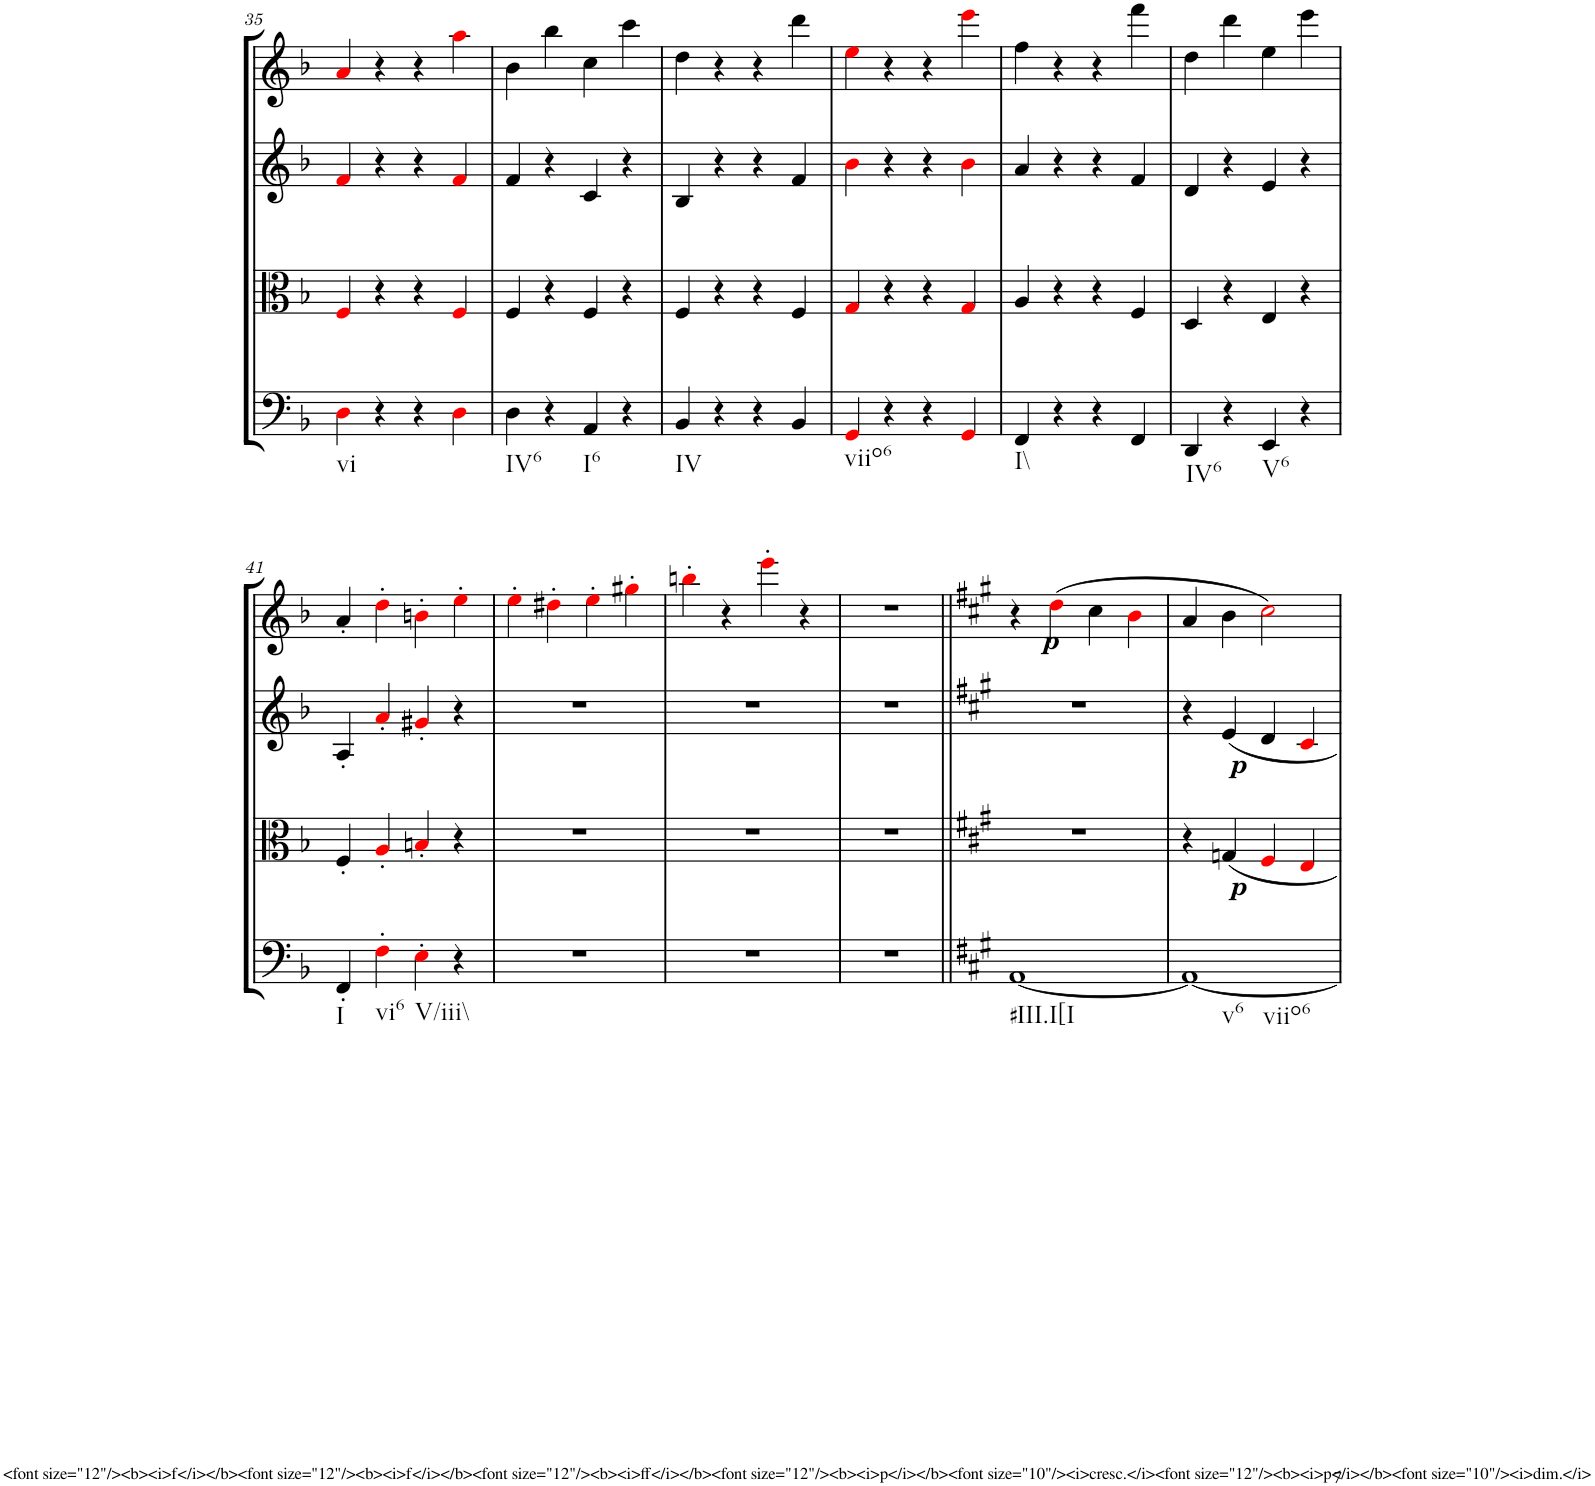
**kern	**kern	**kern	**kern
*part4	*part3	*part2	*part1
*staff4	*staff3	*staff2	*staff1
*I"Cello	*I"Viola	*I"2nd Violin	*I"1st Violin
*	*I'Vla	*I'Vln	*I'Vln
!!LO:PB:g=z
*clefF4	*clefC3	*clefG2	*clefG2
*k[b-]	*k[b-]	*k[b-]	*k[b-]
*F:	*F:	*F:	*F:
*M4/4	*M4/4	*M4/4	*M4/4
*met(c)	*met(c)	*met(c)	*met(c)
=35	=35	=35	=35
!LO:TX:b:t=vi	!	!	!
4Di\	4Fi/	4fi/	4ai/
4r	4r	4r	4r
4r	4r	4r	4r
4Di\	4Fi/	4fi/	4aai\
=36	=36	=36	=36
!LO:TX:b:t=IV6	!	!	!
4D\	4F/	4f/	4b-\
4r	4r	4r	4bb-\
!LO:TX:b:t=I6	!	!	!
4AA/	4F/	4c/	4cc\
4r	4r	4r	4ccc\
=37	=37	=37	=37
!LO:TX:b:t=IV	!	!	!
4BB-/	4F/	4B-/	4dd\
4r	4r	4r	4r
4r	4r	4r	4r
4BB-/	4F/	4f/	4ddd\
=38	=38	=38	=38
!LO:TX:b:t=viio6	!	!	!
4GGi/	4Gi/	4b-i\	4eei\
4r	4r	4r	4r
4r	4r	4r	4r
4GGi/	4Gi/	4b-i\	4eeei\
=39	=39	=39	=39
!LO:TX:b:t=I\\	!	!	!
4FF/	4A/	4a/	4ff\
4r	4r	4r	4r
4r	4r	4r	4r
4FF/	4F/	4f/	4fff\
=40	=40	=40	=40
!LO:TX:b:t=IV6	!	!	!
4DD/	4D/	4d/	4dd\
4r	4r	4r	4ddd\
!LO:TX:b:t=V6	!	!	!
4EE/	4E/	4e/	4ee\
4r	4r	4r	4eee\
!!LO:LB:g=z
=41	=41	=41	=41
!LO:TX:b:t=I	!	!	!
4FF'/	4F'/	4A'/	4a'/
!LO:TX:b:t=vi6	!	!	!
4F'i\	4A'i/	4a'i/	4dd'i\
!LO:TX:b:t=V/iii\\	!	!	!
4E'i\	4Bn'i/	4g#X'i/	4bn'i\
4r	4r	4r	4ee'i\
=42	=42	=42	=42
1r	1r	1r	4ee'i\
.	.	.	4dd#X'i\
.	.	.	4ee'i\
.	.	.	4gg#X'i\
=43	=43	=43	=43
1r	1r	1r	4bbn'i\
.	.	.	4r
.	.	.	4eee'i\
.	.	.	4r
=44	=44	=44	=44
1r	1r	1r	1r
=45||	=45||	=45||	=45||
*k[f#c#g#]	*k[f#c#g#]	*k[f#c#g#]	*k[f#c#g#]
*A:	*A:	*A:	*A:
!	!	!	!LO:TX:a:Bi:t=p
!LO:TX:b:t=#III.I[I	!	!	!
[1AA	1r	1r	4r
.	.	.	(4ddi\
.	.	.	4cc#\
.	.	.	4bi\
=46	=46	=46	=46
!	!	!LO:TX:b:Bi:t=p	!
!	!LO:TX:b:Bi:t=p	!	!
!LO:TX:b:t=v6	!	!	!
!LO:TX:b:t=viio6	!	!	!
1AA_	4r	4r	4a/
.	4Gn/	4e/	4b\
.	4F#i/	4d/	2cc#i\)
.	4Ei/	4c#i/	.
=	=	=	=
*-	*-	*-	*-
